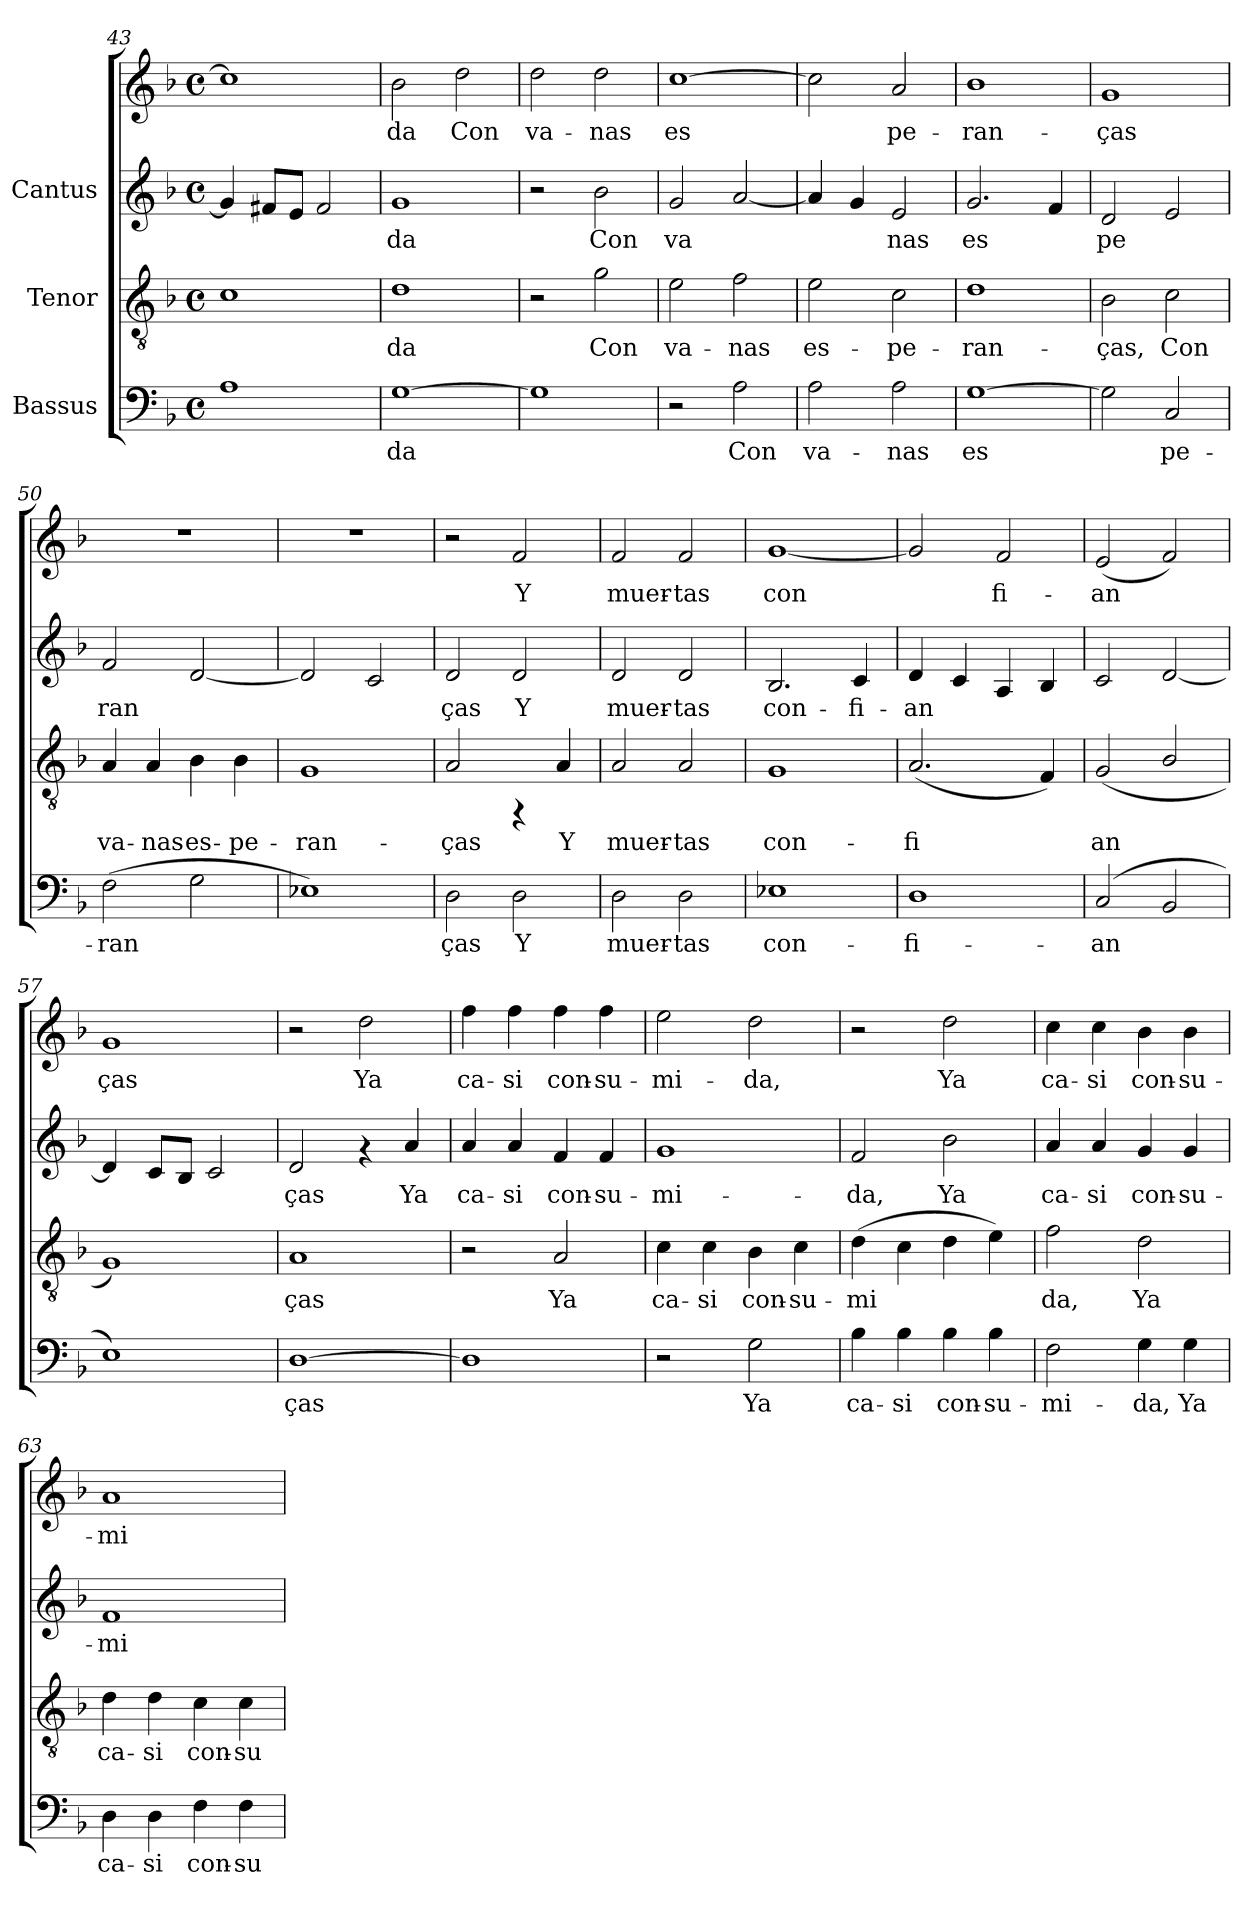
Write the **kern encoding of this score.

**kern	**text	**kern	**text	**kern	**text	**kern	**text
*part3	*part3	*part2	*part2	*part1	*part1	*part1	*part1
*staff4	*staff4	*staff3	*staff3	*staff2	*staff2	*staff1	*staff1
*I"Bassus	*	*I"Tenor	*	*I"Cantus	*	*	*
*clefF4	*	*clefGv2	*	*clefG2	*	*clefG2	*
*k[b-]	*	*k[b-]	*	*k[b-]	*	*k[b-]	*
*F:	*	*F:	*	*F:	*	*F:	*
*M4/4	*	*M4/4	*	*M4/4	*	*M4/4	*
*met(c)	*	*met(c)	*	*met(c)	*	*met(c)	*
=43	=43	=43	=43	=43	=43	=43	=43
1A	.	1c	.	4g/]	.	1cc]	.
.	.	.	.	8f#X/L	.	.	.
.	.	.	.	8e/J	.	.	.
.	.	.	.	2f#/	.	.	.
=44	=44	=44	=44	=44	=44	=44	=44
!	!LO:LY:b:cj	!	!LO:LY:b:cj	!	!LO:LY:b:cj	!	!LO:LY:b:cj
[>1G	-da	1d	-da	1g	da	2b-\	-da
!	!	!	!	!	!	!	!LO:LY:b:cj
.	.	.	.	.	.	2dd\	Con
=45	=45	=45	=45	=45	=45	=45	=45
!	!	!	!	!	!	!	!LO:LY:b:cj
1G]	.	2r	.	2r	.	2dd\	va-
!	!	!	!LO:LY:b:cj	!	!LO:LY:b:cj	!	!LO:LY:b:cj
.	.	2g\	Con	2b-\	Con	2dd\	-nas
=46	=46	=46	=46	=46	=46	=46	=46
!	!	!	!LO:LY:b:cj	!	!LO:LY:b:cj	!	!LO:LY:b:cj
2r	.	2e\	va-	2g/	-va-	[>1cc	es-
!	!LO:LY:b:cj	!	!LO:LY:b:cj	!	!LO:LY:b:cj	!	!
2A\	Con	2f\	-nas	[<2a/	--	.	.
=47	=47	=47	=47	=47	=47	=47	=47
!	!LO:LY:b:cj	!	!LO:LY:b:cj	!	!LO:LY:b:cj	!	!LO:LY:b:cj
2A\	va-	2e\	es-	4a/]	-	2cc\]	-
!	!	!	!	!	!LO:LY:b:cj	!	!
.	.	.	.	4g/	.	.	.
!	!LO:LY:b:cj	!	!LO:LY:b:cj	!	!LO:LY:b:cj	!	!LO:LY:b:cj
2A\	-nas	2c\	-pe-	2e/	nas	2a/	pe-
!!LO:LB:g=z
=48	=48	=48	=48	=48	=48	=48	=48
!	!LO:LY:b:cj	!	!LO:LY:b:cj	!	!LO:LY:b:cj	!	!LO:LY:b:cj
[>1G	es-	1d	-ran-	2.g/	-es-	1b-	ran-
!	!	!	!	!	!LO:LY:b:cj	!	!
.	.	.	.	4f/	--	.	.
=49	=49	=49	=49	=49	=49	=49	=49
!	!LO:LY:b:cj	!	!LO:LY:b:cj	!	!LO:LY:b:cj	!	!LO:LY:b:cj
2G\]	-	2B-\	-ças,	2d/	pe-	1g	-ças
!	!LO:LY:b:cj	!	!LO:LY:b:cj	!	!LO:LY:b:cj	!	!
2C/	pe-	2c\	Con	2e/	--	.	.
=50	=50	=50	=50	=50	=50	=50	=50
!	!LO:LY:b:cj	!	!LO:LY:b:cj	!	!LO:LY:b:cj	!	!
(>2F\	-ran-	4A/	va-	2f/	-ran-	1r	.
!	!	!	!LO:LY:b:cj	!	!	!	!
.	.	4A/	-nas	.	.	.	.
!	!LO:LY:b:cj	!	!LO:LY:b:cj	!	!LO:LY:b:cj	!	!
2G\	--	4B-\	es-	[<2d/	--	.	.
!	!	!	!LO:LY:b:cj	!	!	!	!
.	.	4B-\	-pe-	.	.	.	.
=51	=51	=51	=51	=51	=51	=51	=51
!	!	!	!LO:LY:b:cj	!	!	!	!
1E-X)	.	1G	-ran-	2d/]	.	1r	.
.	.	.	.	2c/	.	.	.
=52	=52	=52	=52	=52	=52	=52	=52
!	!LO:LY:b:cj	!	!LO:LY:b:cj	!	!LO:LY:b:cj	!	!
2D\	-ças	2A/	-ças	2d/	ças	2r	.
!	!LO:LY:b:cj	!	!	!	!LO:LY:b:cj	!	!LO:LY:b:cj
2D\	Y	4rFF	.	2d/	Y	2f/	-Y
!	!	!	!LO:LY:b:cj	!	!	!	!
.	.	4A/	Y	.	.	.	.
=53	=53	=53	=53	=53	=53	=53	=53
!	!LO:LY:b:cj	!	!LO:LY:b:cj	!	!LO:LY:b:cj	!	!LO:LY:b:cj
2D\	muer-	2A/	muer-	2d/	muer-	2f/	muer-
!	!LO:LY:b:cj	!	!LO:LY:b:cj	!	!LO:LY:b:cj	!	!LO:LY:b:cj
2D\	-tas	2A/	-tas	2d/	-tas	2f/	-tas
=54	=54	=54	=54	=54	=54	=54	=54
!	!LO:LY:b:cj	!	!LO:LY:b:cj	!	!LO:LY:b:cj	!	!LO:LY:b:cj
1E-X	con-	1G	con-	2.B-/	-con-	[<1g	con-
!	!	!	!	!	!LO:LY:b:cj	!	!
.	.	.	.	4c/	-fi-	.	.
!!LO:LB:g=z
=55	=55	=55	=55	=55	=55	=55	=55
!	!LO:LY:b:cj	!	!LO:LY:b:cj	!	!LO:LY:b:cj	!	!LO:LY:b:cj
1D	-fi-	(<2.A/	-fi-	4d/	-an-	2g/]	-
!	!	!	!	!	!LO:LY:b:cj	!	!
.	.	.	.	4c/	--	.	.
!	!	!	!	!	!LO:LY:b:cj	!	!LO:LY:b:cj
.	.	.	.	4A/	--	2f/	fi-
!	!	!	!LO:LY:b:cj	!	!LO:LY:b:cj	!	!
.	.	4F/)	--	4B-/	--	.	.
=56	=56	=56	=56	=56	=56	=56	=56
!	!LO:LY:b:cj	!	!LO:LY:b:cj	!	!	!	!LO:LY:b:cj
(<2C/	-an-	(<2G/	-an-	2c/	.	(<2e/	-an-
!	!LO:LY:b:cj	!	!LO:LY:b:cj	!	!	!	!LO:LY:b:cj
2BB-/	--	2B-/	--	[<2d/	.	2f/)	--
=57	=57	=57	=57	=57	=57	=57	=57
!	!	!	!	!	!	!	!LO:LY:b:cj
1E)	.	1G)	.	4d/]	.	1g	-ças
.	.	.	.	8c/L	.	.	.
.	.	.	.	8B-/J	.	.	.
.	.	.	.	2c/	.	.	.
=58	=58	=58	=58	=58	=58	=58	=58
!	!LO:LY:b:cj	!	!LO:LY:b:cj	!	!LO:LY:b:cj	!	!
[>1D	-ças	1A	-ças	2d/	ças	2r	.
!	!	!	!	!	!	!	!LO:LY:b:cj
.	.	.	.	4rf	.	2dd\	Ya
!	!	!	!	!	!LO:LY:b:cj	!	!
.	.	.	.	4a/	Ya	.	.
=59	=59	=59	=59	=59	=59	=59	=59
!	!	!	!	!	!LO:LY:b:cj	!	!LO:LY:b:cj
1D]	.	2r	.	4a/	-ca-	4ff\	ca-
!	!	!	!	!	!LO:LY:b:cj	!	!LO:LY:b:cj
.	.	.	.	4a/	-si	4ff\	-si
!	!	!	!LO:LY:b:cj	!	!LO:LY:b:cj	!	!LO:LY:b:cj
.	.	2A/	Ya	4f/	con-	4ff\	con-
!	!	!	!	!	!LO:LY:b:cj	!	!LO:LY:b:cj
.	.	.	.	4f/	-su-	4ff\	-su-
=60	=60	=60	=60	=60	=60	=60	=60
!	!	!	!LO:LY:b:cj	!	!LO:LY:b:cj	!	!LO:LY:b:cj
2r	.	4c\	ca-	1g	mi-	2ee\	-mi-
!	!	!	!LO:LY:b:cj	!	!	!	!
.	.	4c\	-si	.	.	.	.
!	!LO:LY:b:cj	!	!LO:LY:b:cj	!	!	!	!LO:LY:b:cj
2G\	Ya	4B-\	con-	.	.	2dd\	-da,
!	!	!	!LO:LY:b:cj	!	!	!	!
.	.	4c\	-su-	.	.	.	.
!!LO:PB:g=z
=61	=61	=61	=61	=61	=61	=61	=61
!	!LO:LY:b:cj	!	!LO:LY:b:cj	!	!LO:LY:b:cj	!	!
4B-\	ca-	(>4d\	-mi-	2f/	da,	2r	.
!	!LO:LY:b:cj	!	!LO:LY:b:cj	!	!	!	!
4B-\	-si	4c\	--	.	.	.	.
!	!LO:LY:b:cj	!	!LO:LY:b:cj	!	!LO:LY:b:cj	!	!LO:LY:b:cj
4B-\	con-	4d\	--	2b-\	Ya	2dd\	-Ya
!	!LO:LY:b:cj	!	!LO:LY:b:cj	!	!	!	!
4B-\	-su-	4e\)	--	.	.	.	.
=62	=62	=62	=62	=62	=62	=62	=62
!	!LO:LY:b:cj	!	!LO:LY:b:cj	!	!LO:LY:b:cj	!	!LO:LY:b:cj
2F\	-mi-	2f\	-da,	4a/	-ca-	4cc\	ca-
!	!	!	!	!	!LO:LY:b:cj	!	!LO:LY:b:cj
.	.	.	.	4a/	-si	4cc\	-si
!	!LO:LY:b:cj	!	!LO:LY:b:cj	!	!LO:LY:b:cj	!	!LO:LY:b:cj
4G\	-da,	2d\	Ya	4g/	con-	4b-\	con-
!	!LO:LY:b:cj	!	!	!	!LO:LY:b:cj	!	!LO:LY:b:cj
4G\	Ya	.	.	4g/	-su-	4b-\	-su-
=63	=63	=63	=63	=63	=63	=63	=63
!	!LO:LY:b:cj	!	!LO:LY:b:cj	!	!LO:LY:b:cj	!	!LO:LY:b:cj
4D\	ca-	4d\	ca-	1f	-mi-	1a	-mi-
!	!LO:LY:b:cj	!	!LO:LY:b:cj	!	!	!	!
4D\	-si	4d\	-si	.	.	.	.
!	!LO:LY:b:cj	!	!LO:LY:b:cj	!	!	!	!
4F\	con-	4c\	con-	.	.	.	.
!	!LO:LY:b:cj	!	!LO:LY:b:cj	!	!	!	!
4F\	-su-	4c\	-su-	.	.	.	.
=	=	=	=	=	=	=	=
*-	*-	*-	*-	*-	*-	*-	*-
